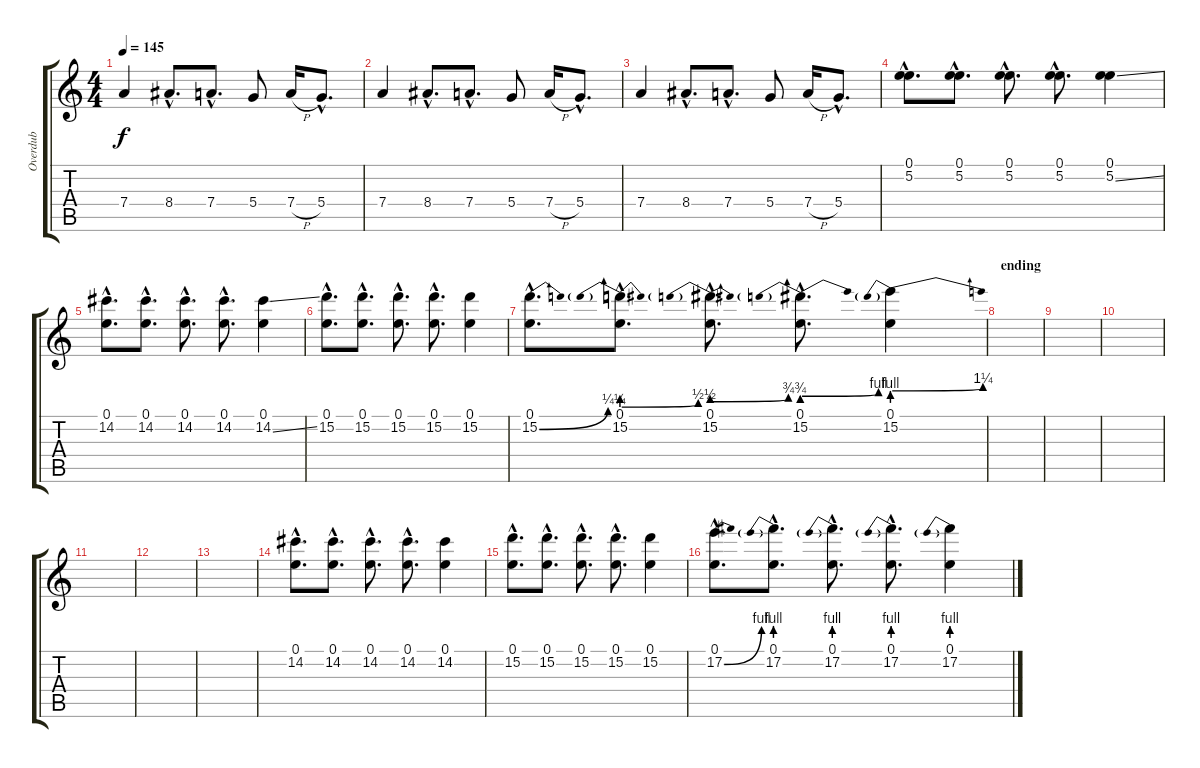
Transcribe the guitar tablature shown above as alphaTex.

\track ("Overdub" "Overdub") {instrument distortionguitar}
\staff {score tabs}
\tuning (E4 B3 G3 D3 A2 D2) {hide}
\ts (4 4)
\tempo 145
\clef g2
\ks c
7.4.4{dy f} 8.4{hac}.8{d} 7.4{hac}.8{d} 5.4.8 7.4{h}.16 5.4{hac}.8{d} |
7.4.4 8.4{hac}.8{d} 7.4{hac}.8{d} 5.4.8 7.4{h}.16 5.4{hac}.8{d} |
7.4.4 8.4{hac}.8{d} 7.4{hac}.8{d} 5.4.8 7.4{h}.16 5.4{hac}.8{d} |
(0.1{hac} 5.2{hac}).8{d} (0.1{hac} 5.2{hac}).8{d} (0.1{hac} 5.2{hac}).8{d} (0.1{hac} 5.2{hac}).8{d} (0.1 5.2{ss}).4 |
(0.1{hac} 14.2{hac}).8{d} (0.1{hac} 14.2{hac}).8{d} (0.1{hac} 14.2{hac}).8{d} (0.1{hac} 14.2{hac}).8{d} (0.1 14.2{ss}).4 |
(0.1{hac} 15.2{hac}).8{d} (0.1{hac} 15.2{hac}).8{d} (0.1{hac} 15.2{hac}).8{d} (0.1{hac} 15.2{hac}).8{d} (0.1 15.2).4 |
(0.1{hac} 15.2{be (bend 0 0 60 1) hac}).8{d} (0.1{hac} 15.2{be (prebendbend 0 1 60 2) hac}).8{d} (0.1{hac} 15.2{be (prebendbend 0 2 60 3) hac}).8{d} (0.1{hac} 15.2{be (prebendbend 0 3 60 4) hac}).8{d} (0.1 15.2{be (prebendbend 0 4 60 5)}).4 |
\section ("" "ending")
|
|
|
|
|
|
(0.1{hac} 14.2{hac}).8{d} (0.1{hac} 14.2{hac}).8{d} (0.1{hac} 14.2{hac}).8{d} (0.1{hac} 14.2{hac}).8{d} (0.1 14.2).4 |
(0.1{hac} 15.2{hac}).8{d} (0.1{hac} 15.2{hac}).8{d} (0.1{hac} 15.2{hac}).8{d} (0.1{hac} 15.2{hac}).8{d} (0.1 15.2).4 |
(0.1{hac} 17.2{be (bend 0 0 60 4) hac}).8{d} (0.1{hac} 17.2{be (prebend 0 4 60 4) hac}).8{d} (0.1{hac} 17.2{be (prebend 0 4 60 4) hac}).8{d} (0.1{hac} 17.2{be (prebend 0 4 60 4) hac}).8{d} (0.1 17.2{be (prebend 0 4 60 4)}).4
